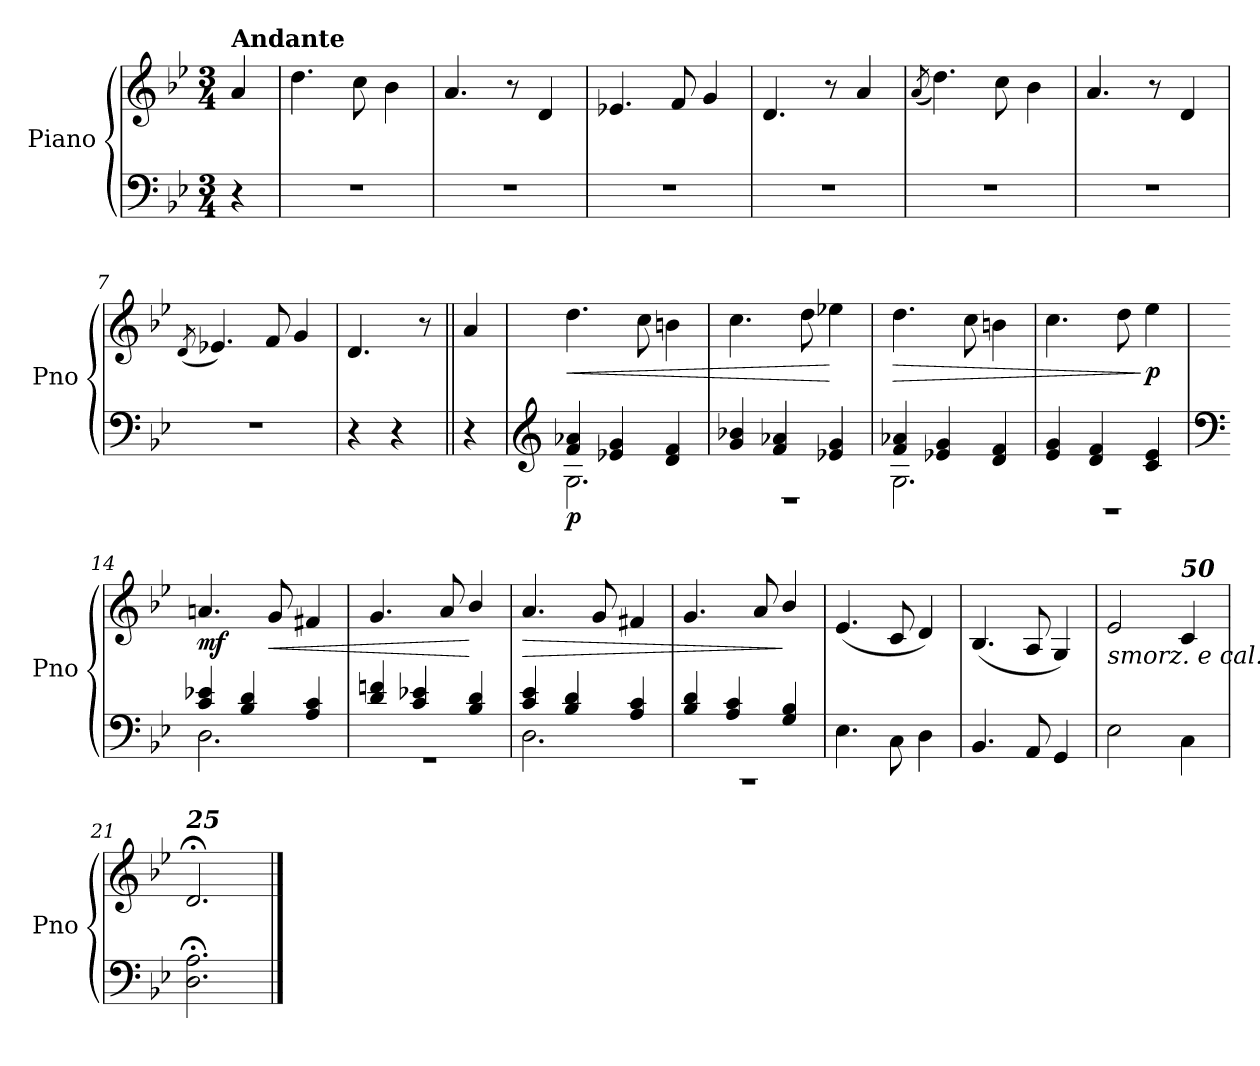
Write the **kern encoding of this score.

**kern	**kern	**dynam
*part1	*part1	*part1
*staff2	*staff1	*staff1/2
*I"Piano	*	*
*I'Pno	*	*
*clefF4	*clefG2	*
*k[b-e-]	*k[b-e-]	*
*M3/4	*M3/4	*
=	=	=
!	!LO:TX:a:B:t=Andante	!
!	!	!LO:DY:b
4r	4a/	other-dynamics
=1	=1	=1
2.r	4.dd\	.
.	8cc\	.
.	4b-\	.
=2	=2	=2
2.r	4.a/	.
.	8r	.
.	4d/	.
=3	=3	=3
2.r	4.e-X/	.
.	8f/	.
.	4g/	.
=4	=4	=4
2.r	4.d/	.
.	8r	.
.	4a/	.
=5	=5	=5
.	(8qa/	.
2.r	4.dd\)	.
.	8cc\	.
.	4b-\	.
=6	=6	=6
2.r	4.a/	.
.	8r	.
.	4d/	.
!!LO:LB:g=z
=7	=7	=7
.	(8qd/	.
2.r	4.e-X/)	.
.	8f/	.
.	4g/	.
=8	=8	=8
4r	4.d/	.
4r	.	.
.	8r	.
=9||	=9||	=9||
!	!	!LO:DY:a
4r	4a/	other-dynamics
=10	=10	=10
*clefG2	*	*
*^	*	*
!	!	!	!LO:HP:b
!	!	!	!LO:DY:n=1:b=2
4f/ 4a-X/	2.G\	4.dd\	< p
4e-X/ 4g/	.	.	.
.	.	8cc\	.
4d/ 4f/	.	4bn\	.
=11	=11	=11	=11
2.rD	4g/ 4b-X/	4.cc\	.
.	4f/ 4a-X/	.	.
.	.	8dd\	.
.	4e-X/ 4g/	4ee-X\	[
=12	=12	=12	=12
!	!	!	!LO:HP:b
4f/ 4a-X/	2.G\	4.dd\	>
4e-X/ 4g/	.	.	.
.	.	8cc\	.
4d/ 4f/	.	4bn\	.
=13	=13	=13	=13
2.rBB	4e-/ 4g/	4.cc\	.
.	4d/ 4f/	.	.
.	.	8dd\	.
!	!	!	!LO:DY:n=1:b
.	4c/ 4e-/	4ee-\	] p
=14	=14	=14	=14
*clefF4	*	*	*
!	!	!	!LO:DY:b
4c/ 4e-X/	2.D\	4.an/	mf
4B-/ 4d/	.	.	.
!	!	!	!LO:HP:b
.	.	8g/	<
4A/ 4c/	.	4f#X/	.
!!LO:LB:g=z
=15	=15	=15	=15
2.rGG	4d/ 4fn/	4.g/	.
.	4c/ 4e-X/	.	.
.	.	8a/	.
.	4B-/ 4d/	4b-/	[
=16	=16	=16	=16
!	!	!	!LO:HP:b
4c/ 4e-/	2.D\	4.a/	>
4B-/ 4d/	.	.	.
.	.	8g/	.
4A/ 4c/	.	4f#X/	.
=17	=17	=17	=17
2.rCC	4B-/ 4d/	4.g/	.
.	4A/ 4c/	.	.
.	.	8a/	.
.	4G/ 4B-/	4b-/	]
=18	=18	=18	=18
!	!	!	!LO:DY:a=2
*v	*v	*	*
4.E-\	(4.e-/	other-dynamics
8C\	8c/	.
4D\	4d/)	.
=19	=19	=19
4.BB-/	(4.B-/	.
8AA/	8A/	.
4GG/	4G/)	.
=20	=20	=20
!	!LO:TX:b:i:t=smorz. e cal.	!
2E-\	2e-/	.
!	!LO:TX:a:Bi:t=50	!
4C\	4c/	.
=21	=21	=21
!	!LO:TX:a:Bi:t=25	!
2.D\; 2.A\;	2.d;</	.
==	==	==
*-	*-	*-
